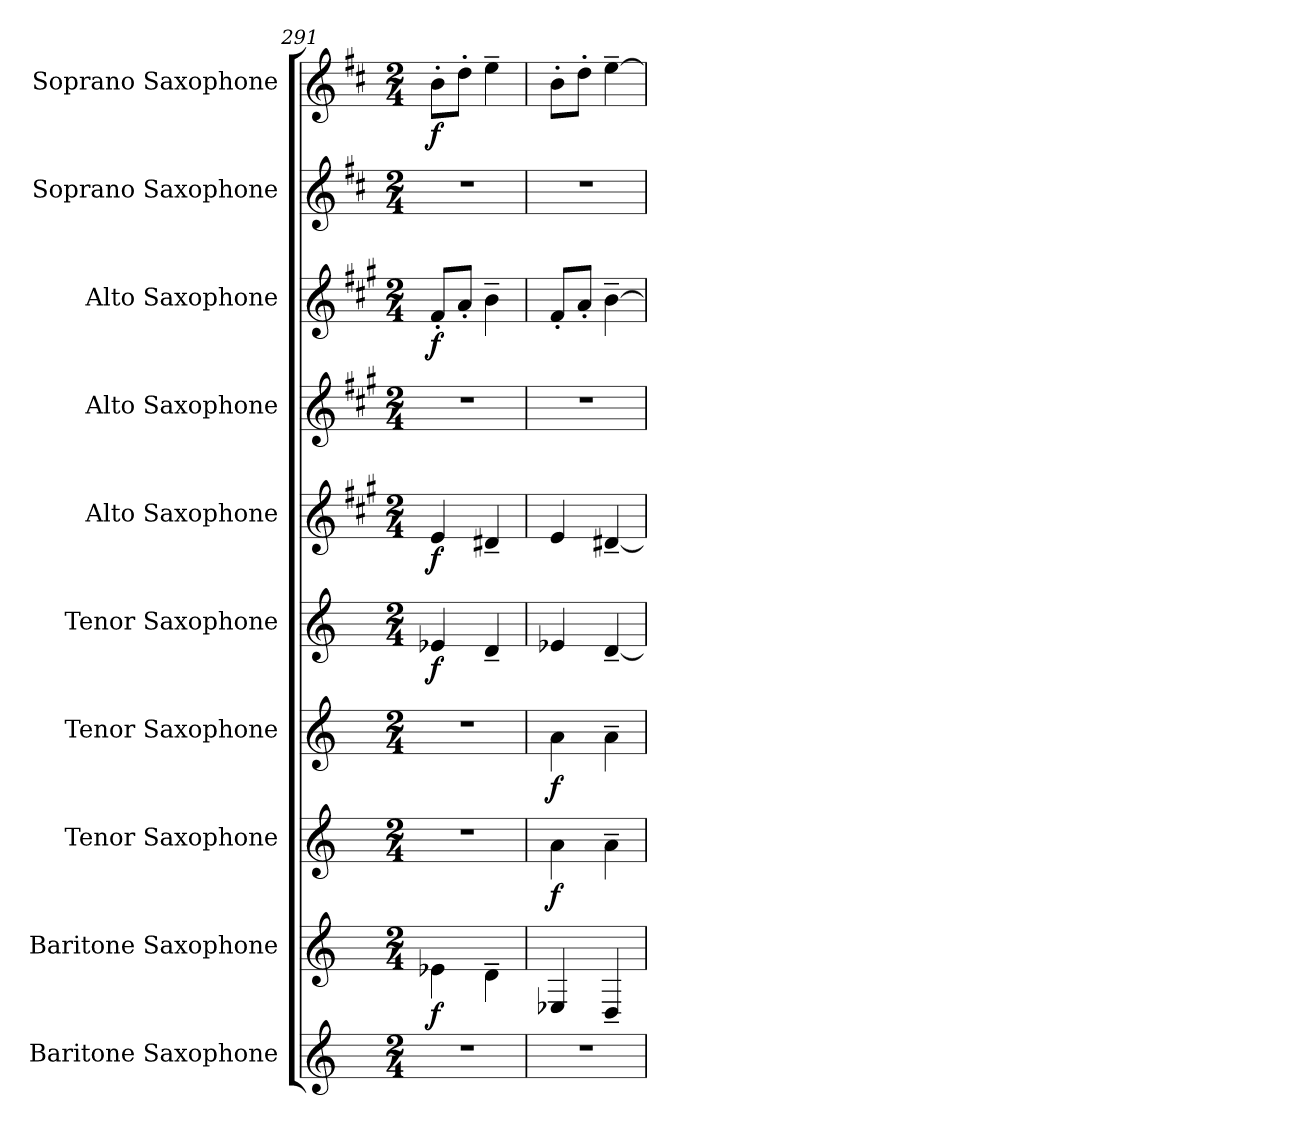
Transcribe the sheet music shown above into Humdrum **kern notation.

**kern	**kern	**dynam	**kern	**dynam	**kern	**dynam	**kern	**dynam	**kern	**dynam	**kern	**kern	**dynam	**kern	**kern	**dynam
*part10	*part9	*part9	*part8	*part8	*part7	*part7	*part6	*part6	*part5	*part5	*part4	*part3	*part3	*part2	*part1	*part1
*staff10	*staff9	*staff9	*staff8	*staff8	*staff7	*staff7	*staff6	*staff6	*staff5	*staff5	*staff4	*staff3	*staff3	*staff2	*staff1	*staff1
*I"Baritone Saxophone	*I"Baritone Saxophone	*	*I"Tenor Saxophone	*	*I"Tenor Saxophone	*	*I"Tenor Saxophone	*	*I"Alto Saxophone	*	*I"Alto Saxophone	*I"Alto Saxophone	*	*I"Soprano Saxophone	*I"Soprano Saxophone	*
*I'Bar. Sax.	*I'Bar. Sax.	*	*I'T. Sax.	*	*I'T. Sax.	*	*I'T. Sax.	*	*I'A. Sax.	*	*I'A. Sax.	*I'A. Sax.	*	*I'S. Sax.	*I'S. Sax.	*
*clefG2	*clefG2	*	*clefG2	*	*clefG2	*	*clefG2	*	*clefG2	*	*clefG2	*clefG2	*	*clefG2	*clefG2	*
*ITrd12c21	*ITrd12c21	*	*ITrd8c14	*	*ITrd8c14	*	*ITrd8c14	*	*ITrd5c9	*	*ITrd5c9	*ITrd5c9	*	*ITrd1c2	*ITrd1c2	*
*k[]	*k[]	*	*k[]	*	*k[]	*	*k[]	*	*k[]	*	*k[]	*k[]	*	*k[]	*k[]	*
*M2/4	*M2/4	*	*M2/4	*	*M2/4	*	*M2/4	*	*M2/4	*	*M2/4	*M2/4	*	*M2/4	*M2/4	*
=291	=291	=291	=291	=291	=291	=291	=291	=291	=291	=291	=291	=291	=291	=291	=291	=291
!	!	!LO:DY:b	!	!	!	!	!	!LO:DY:b	!	!LO:DY:b	!	!	!LO:DY:b	!	!	!LO:DY:b
2r	4E-X\	f	2r	.	2r	.	4E-X/	f	4G/	f	2r	8A'/L	f	2r	8a'\L	f
.	.	.	.	.	.	.	.	.	.	.	.	8c'/J	.	.	8cc'\J	.
.	4D~\	.	.	.	.	.	4D~/	.	4F#X~/	.	.	4d~\	.	.	4dd~\	.
=292	=292	=292	=292	=292	=292	=292	=292	=292	=292	=292	=292	=292	=292	=292	=292	=292
!	!	!	!	!LO:DY:b	!	!LO:DY:b	!	!	!	!	!	!	!	!	!	!
2r	4EE-X/	.	4A\	f	4A\	f	4E-X/	.	4G/	.	2r	8A'/L	.	2r	8a'\L	.
.	.	.	.	.	.	.	.	.	.	.	.	8c'/J	.	.	8cc'\J	.
.	4DD~/	.	4A~\	.	4A~\	.	[4D~/	.	[4F#X~/	.	.	[4d~\	.	.	[4dd~\	.
=	=	=	=	=	=	=	=	=	=	=	=	=	=	=	=	=
*-	*-	*-	*-	*-	*-	*-	*-	*-	*-	*-	*-	*-	*-	*-	*-	*-
